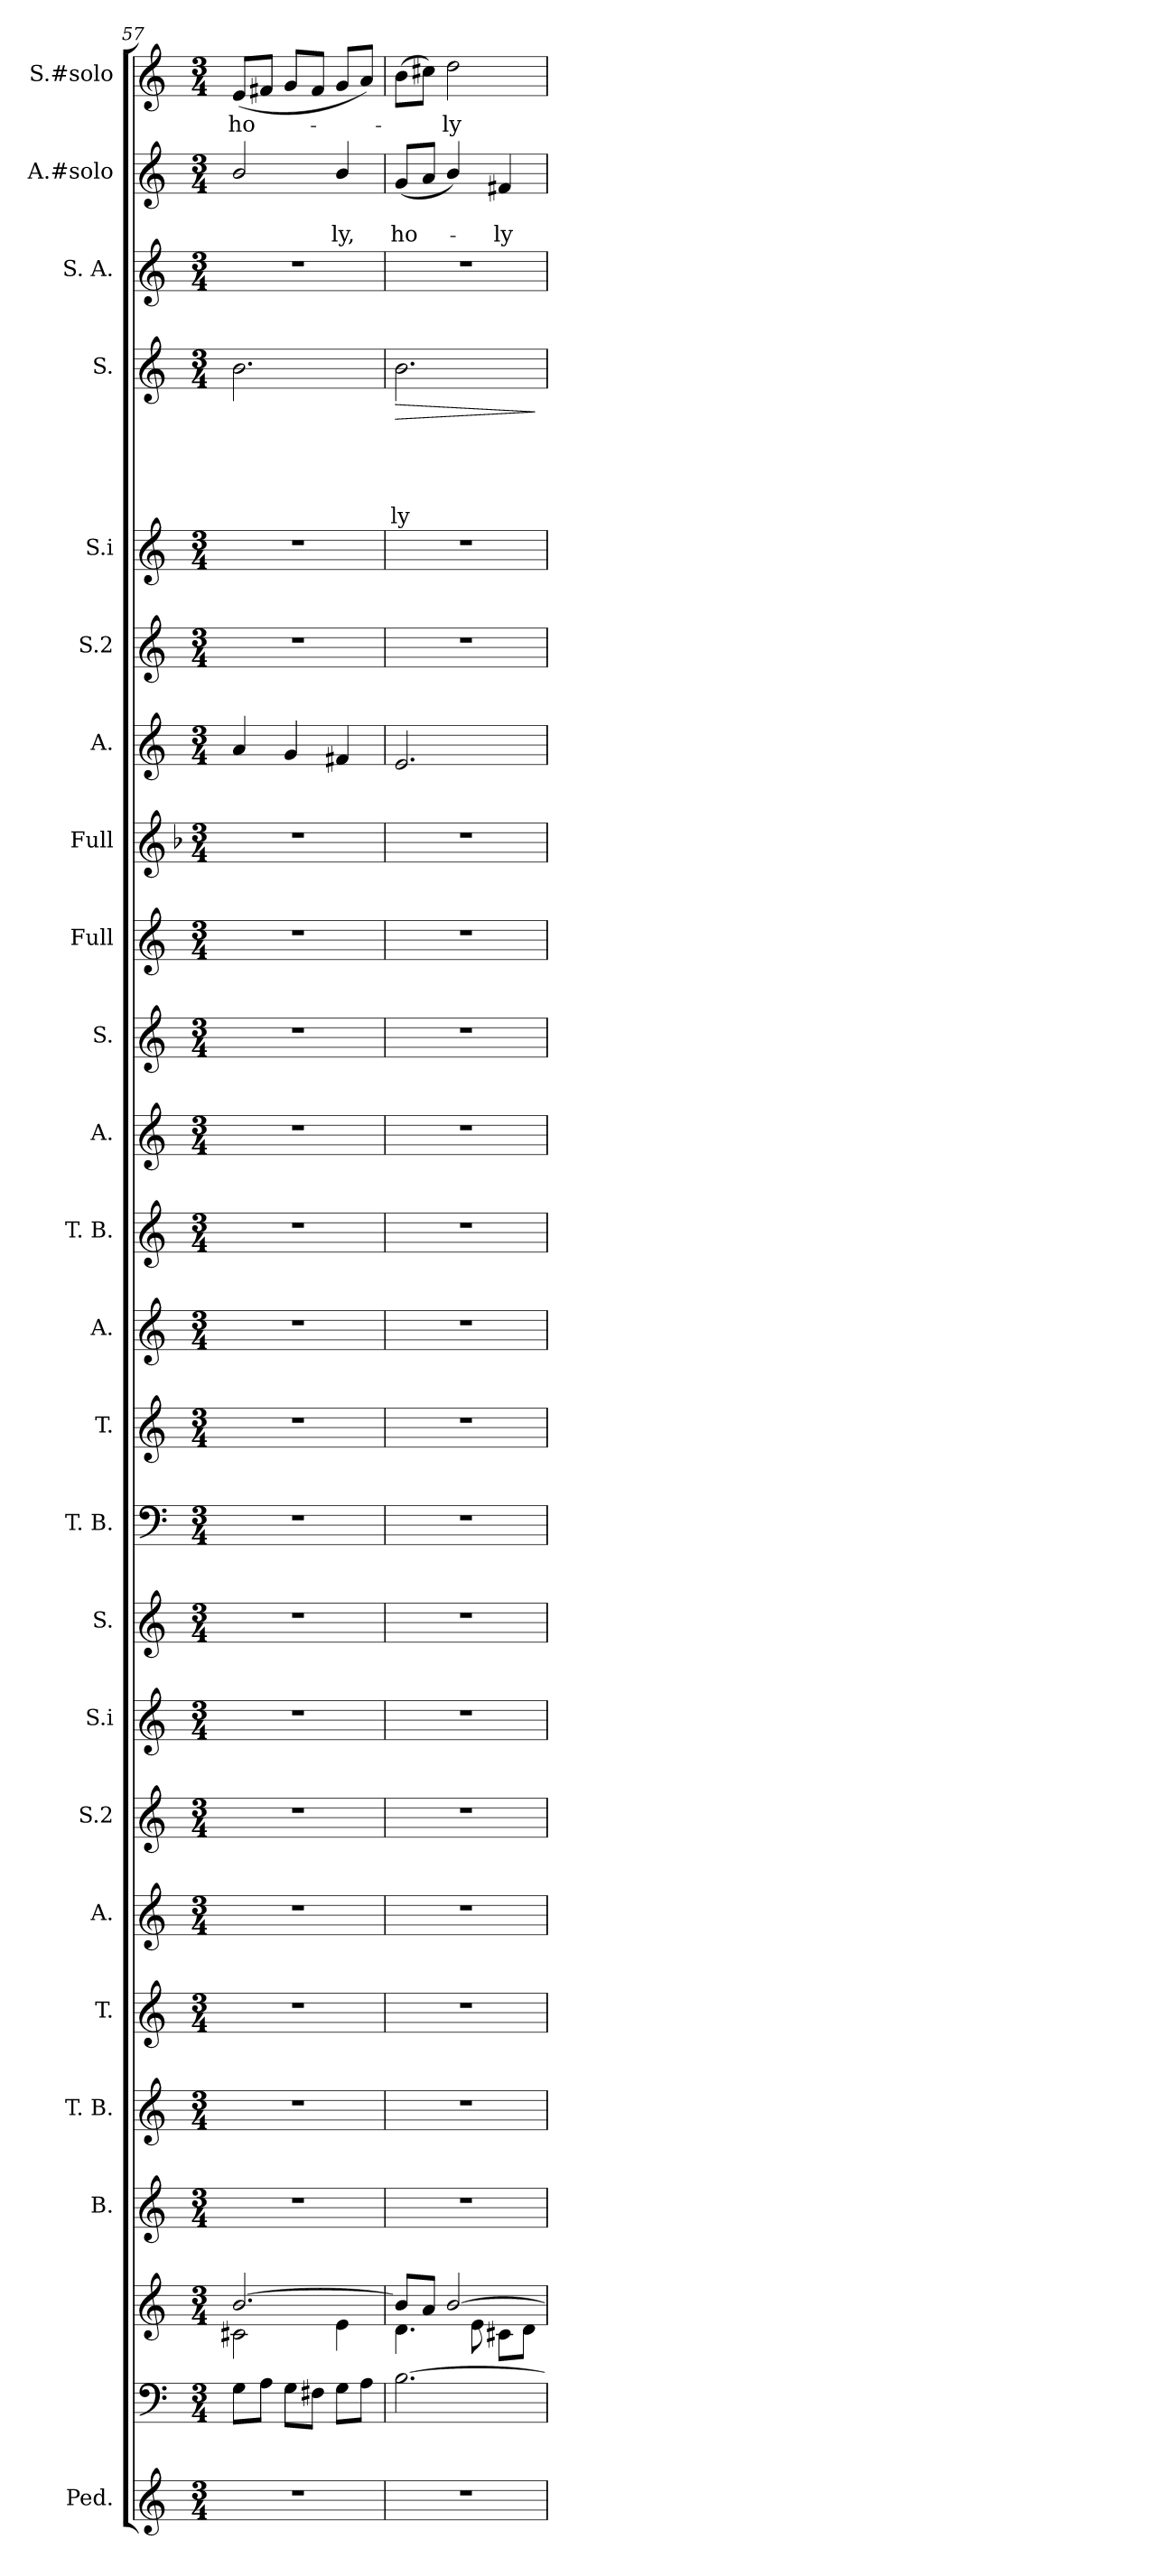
**kern	**kern	**kern	**kern	**kern	**kern	**kern	**kern	**kern	**kern	**kern	**kern	**kern	**kern	**kern	**kern	**kern	**kern	**kern	**kern	**kern	**kern	**text	**text	**text	**text	**text	**dynam	**kern	**kern	**text	**text	**kern	**text
*part25	*part24	*part23	*part22	*part21	*part20	*part19	*part18	*part17	*part16	*part15	*part14	*part13	*part12	*part11	*part10	*part9	*part8	*part7	*part6	*part5	*part4	*part4	*part4	*part4	*part4	*part4	*part4	*part3	*part2	*part2	*part2	*part1	*part1
*staff25	*staff24	*staff23	*staff22	*staff21	*staff20	*staff19	*staff18	*staff17	*staff16	*staff15	*staff14	*staff13	*staff12	*staff11	*staff10	*staff9	*staff8	*staff7	*staff6	*staff5	*staff4	*staff4	*staff4	*staff4	*staff4	*staff4	*staff4	*staff3	*staff2	*staff2	*staff2	*staff1	*staff1
*I"Ped.	*	*	*I"B.	*I"T. B.	*I"T.	*I"A.	*I"S.2	*I"S.i	*I"S.	*I"T. B.	*I"T.	*I"A.	*I"T. B.	*I"A.	*I"S.	*I"Full	*I"Full	*I"A.	*I"S.2	*I"S.i	*I"S.	*	*	*	*	*	*	*I"S. A.	*I"A.#solo	*	*	*I"S.#solo	*
*I'Ped.	*	*	*	*I'T. B.	*I'T.	*I'A.	*I'S.2	*I'S.i	*I'S.	*I'T. B.	*I'T.	*	*I'T. B.	*I'A.	*I'S.	*	*	*I'A.	*I'S.2	*I'S.i	*I'S.	*	*	*	*	*	*	*I'S. A.	*I'A.#solo	*	*	*I'S.#solo	*
*clefG2	*clefF4	*clefG2	*clefG2	*clefG2	*clefG2	*clefG2	*clefG2	*clefG2	*clefG2	*clefF4	*clefG2	*clefG2	*clefG2	*clefG2	*clefG2	*clefG2	*clefG2	*clefG2	*clefG2	*clefG2	*clefG2	*	*	*	*	*	*	*clefG2	*clefG2	*	*	*clefG2	*
*	*	*	*	*	*	*	*	*	*	*	*	*	*	*	*	*	*ITrd3c5	*	*	*	*	*	*	*	*	*	*	*	*	*	*	*	*
*k[]	*k[]	*k[]	*k[]	*k[]	*k[]	*k[]	*k[]	*k[]	*k[]	*k[]	*k[]	*k[]	*k[]	*k[]	*k[]	*k[]	*k[]	*k[]	*k[]	*k[]	*k[]	*	*	*	*	*	*	*k[]	*k[]	*	*	*k[]	*
*C:	*C:	*C:	*C:	*C:	*C:	*C:	*C:	*C:	*C:	*C:	*C:	*C:	*C:	*C:	*C:	*C:	*C:	*C:	*C:	*C:	*C:	*	*	*	*	*	*	*C:	*C:	*	*	*C:	*
*M3/4	*M3/4	*M3/4	*M3/4	*M3/4	*M3/4	*M3/4	*M3/4	*M3/4	*M3/4	*M3/4	*M3/4	*M3/4	*M3/4	*M3/4	*M3/4	*M3/4	*M3/4	*M3/4	*M3/4	*M3/4	*M3/4	*	*	*	*	*	*	*M3/4	*M3/4	*	*	*M3/4	*
=57	=57	=57	=57	=57	=57	=57	=57	=57	=57	=57	=57	=57	=57	=57	=57	=57	=57	=57	=57	=57	=57	=57	=57	=57	=57	=57	=57	=57	=57	=57	=57	=57	=57
*	*	*^	*	*	*	*	*	*	*	*	*	*	*	*	*	*	*	*	*	*	*	*	*	*	*	*	*	*	*	*	*	*	*
!	!	!	!	!	!	!	!	!	!	!	!	!	!	!	!	!	!	!	!	!	!	!	!	!	!	!	!	!	!	!	!	!	!	!LO:LY:b
2.r	8G\L	[>2.b/	2c#X\	2.r	2.r	2.r	2.r	2.r	2.r	2.r	2.r	2.r	2.r	2.r	2.r	2.r	2.r	2.r	4a/	2.r	2.r	2.b\	.	.	.	.	.	.	2.r	2b/	.	.	(<8e/L	ho-
.	8A\J	.	.	.	.	.	.	.	.	.	.	.	.	.	.	.	.	.	.	.	.	.	.	.	.	.	.	.	.	.	.	.	8f#X/J	.
.	8G\L	.	.	.	.	.	.	.	.	.	.	.	.	.	.	.	.	.	4g/	.	.	.	.	.	.	.	.	.	.	.	.	.	8g/L	.
.	8F#X\J	.	.	.	.	.	.	.	.	.	.	.	.	.	.	.	.	.	.	.	.	.	.	.	.	.	.	.	.	.	.	.	8f#/J	.
!	!	!	!	!	!	!	!	!	!	!	!	!	!	!	!	!	!	!	!	!	!	!	!	!	!	!	!	!	!	!	!	!LO:LY:b	!	!
.	8G\L	.	4e\	.	.	.	.	.	.	.	.	.	.	.	.	.	.	.	4f#X/	.	.	.	.	.	.	.	.	.	.	4b/	.	-ly,	8g/L	.
.	8A\J	.	.	.	.	.	.	.	.	.	.	.	.	.	.	.	.	.	.	.	.	.	.	.	.	.	.	.	.	.	.	.	8a/J)	.
=58	=58	=58	=58	=58	=58	=58	=58	=58	=58	=58	=58	=58	=58	=58	=58	=58	=58	=58	=58	=58	=58	=58	=58	=58	=58	=58	=58	=58	=58	=58	=58	=58	=58	=58
!	!	!	!	!	!	!	!	!	!	!	!	!	!	!	!	!	!	!	!	!	!	!	!	!	!	!	!LO:LY:b	!LO:HP:b	!	!	!	!LO:LY:b	!	!
2.r	[>2.B\	8b/L]	4.d\	2.r	2.r	2.r	2.r	2.r	2.r	2.r	2.r	2.r	2.r	2.r	2.r	2.r	2.r	2.r	2.e/	2.r	2.r	2.b\	.	.	.	.	-ly	>	2.r	(<8g/L	.	ho-	(>8b\L	.
.	.	8a/J	.	.	.	.	.	.	.	.	.	.	.	.	.	.	.	.	.	.	.	.	.	.	.	.	.	.	.	8a/J	.	.	8cc#X\J)	.
!	!	!	!	!	!	!	!	!	!	!	!	!	!	!	!	!	!	!	!	!	!	!	!	!	!	!	!	!	!	!	!	!	!	!LO:LY:b
.	.	[>2b/	.	.	.	.	.	.	.	.	.	.	.	.	.	.	.	.	.	.	.	.	.	.	.	.	.	.	.	4b/)	.	.	2dd\	-ly
.	.	.	8e\	.	.	.	.	.	.	.	.	.	.	.	.	.	.	.	.	.	.	.	.	.	.	.	.	.	.	.	.	.	.	.
!	!	!	!	!	!	!	!	!	!	!	!	!	!	!	!	!	!	!	!	!	!	!	!	!	!	!	!	!	!	!	!	!LO:LY:b	!	!
.	.	.	8c#X\L	.	.	.	.	.	.	.	.	.	.	.	.	.	.	.	.	.	.	.	.	.	.	.	.	.	.	4f#X/	.	-ly	.	.
.	.	.	8d\J	.	.	.	.	.	.	.	.	.	.	.	.	.	.	.	.	.	.	.	.	.	.	.	.	.	.	.	.	.	.	.
*	*	*v	*v	*	*	*	*	*	*	*	*	*	*	*	*	*	*	*	*	*	*	*	*	*	*	*	*	*	*	*	*	*	*	*
.	.	.	.	.	.	.	.	.	.	.	.	.	.	.	.	.	.	.	.	.	.	.	.	.	.	.	]	.	.	.	.	.	.
=	=	=	=	=	=	=	=	=	=	=	=	=	=	=	=	=	=	=	=	=	=	=	=	=	=	=	=	=	=	=	=	=	=
*-	*-	*-	*-	*-	*-	*-	*-	*-	*-	*-	*-	*-	*-	*-	*-	*-	*-	*-	*-	*-	*-	*-	*-	*-	*-	*-	*-	*-	*-	*-	*-	*-	*-
